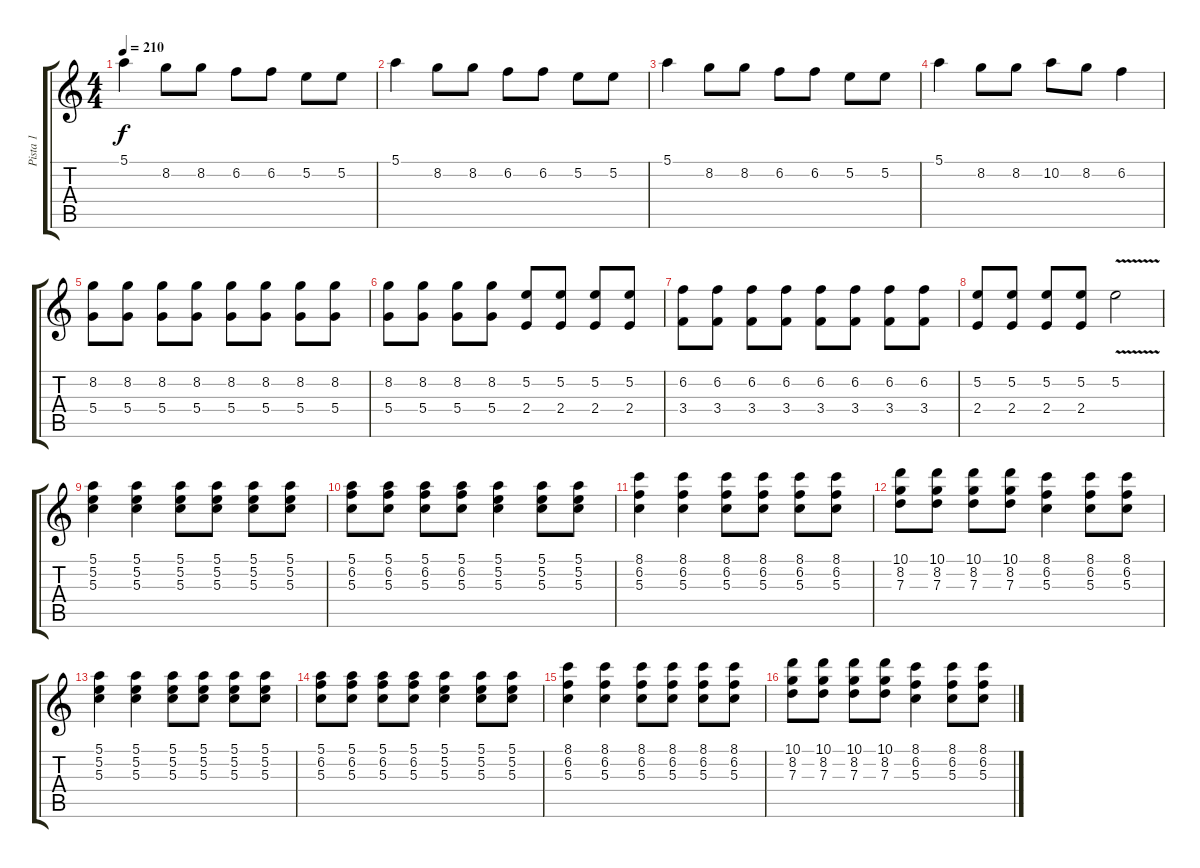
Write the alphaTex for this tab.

\track ("Pista 1" "Pista 1") {instrument overdrivenguitar}
\staff {score tabs}
\tuning (E4 B3 G3 D3 A2 D2) {hide}
\ts (4 4)
\tempo 210
\clef g2
\ks c
5.1.4{dy f} 8.2.8 8.2.8 6.2.8 6.2.8 5.2.8 5.2.8 |
5.1.4 8.2.8 8.2.8 6.2.8 6.2.8 5.2.8 5.2.8 |
5.1.4 8.2.8 8.2.8 6.2.8 6.2.8 5.2.8 5.2.8 |
5.1.4 8.2.8 8.2.8 10.2.8 8.2.8 6.2.4 |
(8.2 5.4).8 (8.2 5.4).8 (8.2 5.4).8 (8.2 5.4).8 (8.2 5.4).8 (8.2 5.4).8 (8.2 5.4).8 (8.2 5.4).8 |
(8.2 5.4).8 (8.2 5.4).8 (8.2 5.4).8 (8.2 5.4).8 (5.2 2.4).8 (5.2 2.4).8 (5.2 2.4).8 (5.2 2.4).8 |
(6.2 3.4).8 (6.2 3.4).8 (6.2 3.4).8 (6.2 3.4).8 (6.2 3.4).8 (6.2 3.4).8 (6.2 3.4).8 (6.2 3.4).8 |
(5.2 2.4).8 (5.2 2.4).8 (5.2 2.4).8 (5.2 2.4).8 5.2{v}.2 |
(5.1 5.2 5.3).4{instrument electricguitarclean} (5.1 5.2 5.3).4 (5.1 5.2 5.3).8 (5.1 5.2 5.3).8 (5.1 5.2 5.3).8 (5.1 5.2 5.3).8 |
(5.1 6.2 5.3).8 (5.1 6.2 5.3).8 (5.1 6.2 5.3).8 (5.1 6.2 5.3).8 (5.1 5.2 5.3).4 (5.1 5.2 5.3).8 (5.1 5.2 5.3).8 |
(8.1 6.2 5.3).4 (8.1 6.2 5.3).4 (8.1 6.2 5.3).8 (8.1 6.2 5.3).8 (8.1 6.2 5.3).8 (8.1 6.2 5.3).8 |
(10.1 8.2 7.3).8 (10.1 8.2 7.3).8 (10.1 8.2 7.3).8 (10.1 8.2 7.3).8 (8.1 6.2 5.3).4 (8.1 6.2 5.3).8 (8.1 6.2 5.3).8 |
(5.1 5.2 5.3).4 (5.1 5.2 5.3).4 (5.1 5.2 5.3).8 (5.1 5.2 5.3).8 (5.1 5.2 5.3).8 (5.1 5.2 5.3).8 |
(5.1 6.2 5.3).8 (5.1 6.2 5.3).8 (5.1 6.2 5.3).8 (5.1 6.2 5.3).8 (5.1 5.2 5.3).4 (5.1 5.2 5.3).8 (5.1 5.2 5.3).8 |
(8.1 6.2 5.3).4 (8.1 6.2 5.3).4 (8.1 6.2 5.3).8 (8.1 6.2 5.3).8 (8.1 6.2 5.3).8 (8.1 6.2 5.3).8 |
(10.1 8.2 7.3).8 (10.1 8.2 7.3).8 (10.1 8.2 7.3).8 (10.1 8.2 7.3).8 (8.1 6.2 5.3).4 (8.1 6.2 5.3).8 (8.1 6.2 5.3).8
